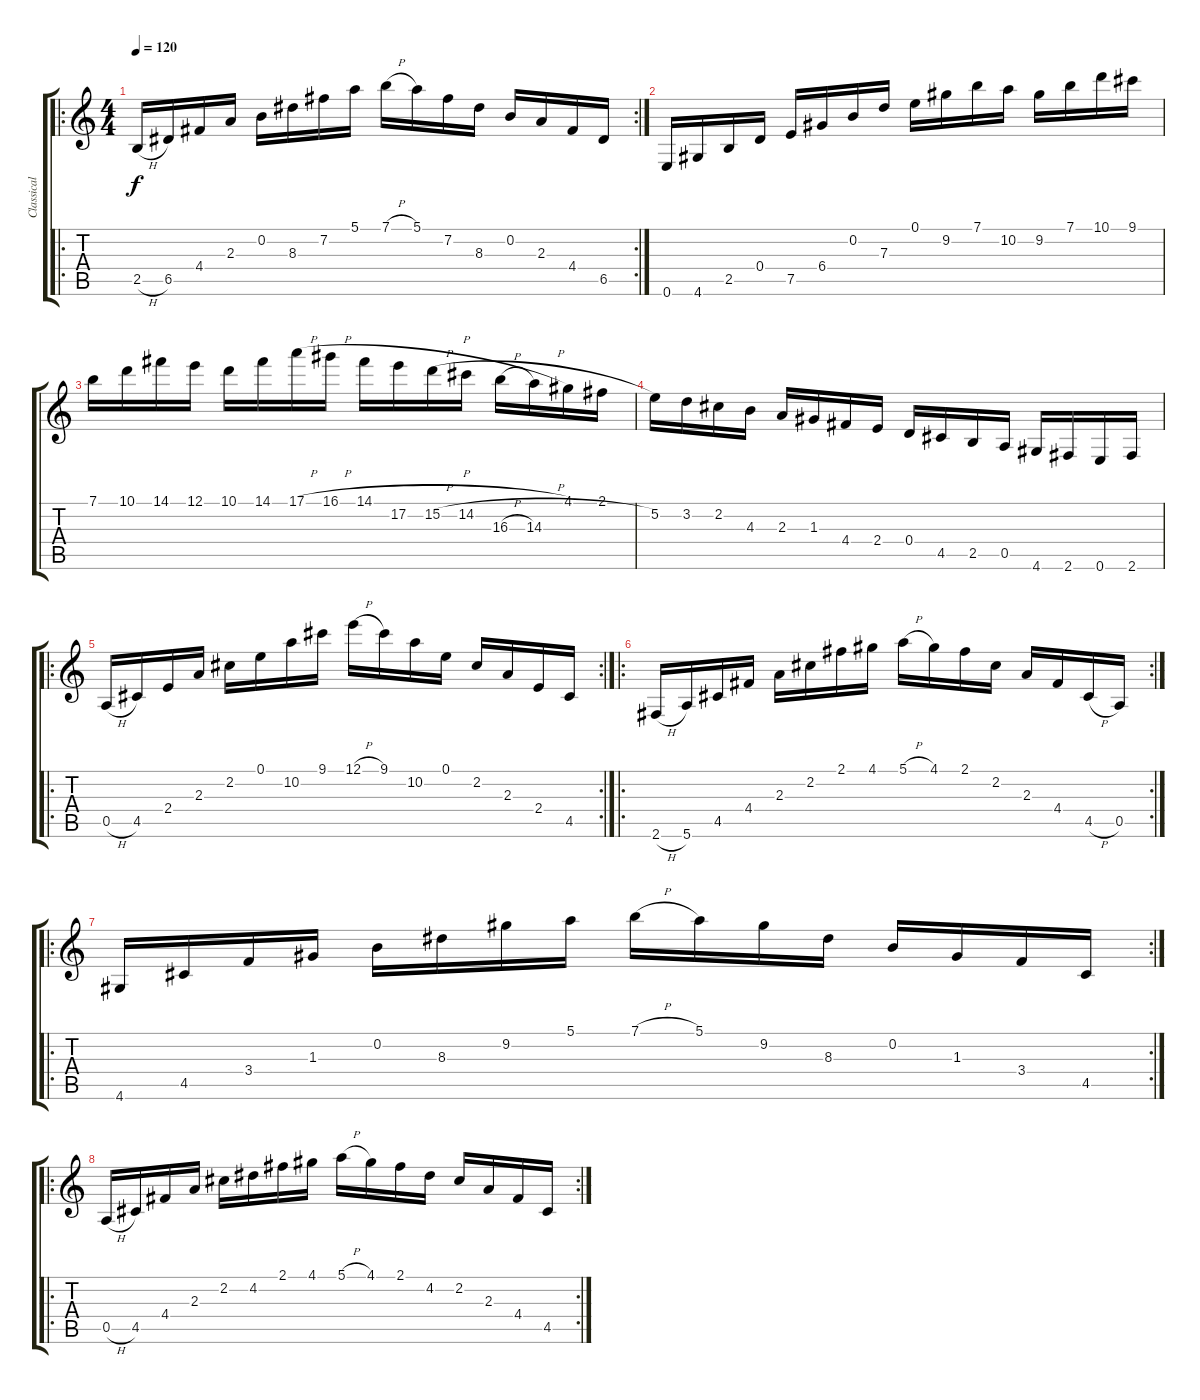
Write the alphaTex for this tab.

\track ("Classical Guitar" "Classical ") {instrument acousticguitarnylon}
\staff {score tabs}
\tuning (E4 B3 G3 D3 A2 E2) {hide}
\ro
\rc 2
\ts (4 4)
\tempo 120
\clef g2
\ks c
2.5{h}.16{dy f} 6.5.16 4.4.16 2.3.16 0.2.16 8.3.16 7.2.16 5.1.16 7.1{h}.16 5.1.16 7.2.16 8.3.16 0.2.16 2.3.16 4.4.16 6.5.16 |
0.6.16 4.6.16 2.5.16 0.4.16 7.5.16 6.4.16 0.2.16 7.3.16 0.1.16 9.2.16 7.1.16 10.2.16 9.2.16 7.1.16 10.1.16 9.1.16 |
7.1.16 10.1.16 14.1.16 12.1.16 10.1.16 14.1.16 17.1{h}.16 16.1{h}.16 14.1{h}.16 17.2.16 15.2{h}.16 14.2{h}.16 16.3{h}.16 14.3.16 4.1.16 2.1.16 |
5.2.16 3.2.16 2.2.16 4.3.16 2.3.16 1.3.16 4.4.16 2.4.16 0.4.16 4.5.16 2.5.16 0.5.16 4.6.16 2.6.16 0.6.16 2.6.16 |
\ro
\rc 2
0.5{h}.16 4.5.16 2.4.16 2.3.16 2.2.16 0.1.16 10.2.16 9.1.16 12.1{h}.16 9.1.16 10.2.16 0.1.16 2.2.16 2.3.16 2.4.16 4.5.16 |
\ro
\rc 2
2.6{h}.16 5.6.16 4.5.16 4.4.16 2.3.16 2.2.16 2.1.16 4.1.16 5.1{h}.16 4.1.16 2.1.16 2.2.16 2.3.16 4.4.16 4.5{h}.16 0.5.16 |
\ro
\rc 2
4.6.16 4.5.16 3.4.16 1.3.16 0.2.16 8.3.16 9.2.16 5.1.16 7.1{h}.16 5.1.16 9.2.16 8.3.16 0.2.16 1.3.16 3.4.16 4.5.16 |
\ro
\rc 2
0.5{h}.16 4.5.16 4.4.16 2.3.16 2.2.16 4.2.16 2.1.16 4.1.16 5.1{h}.16 4.1.16 2.1.16 4.2.16 2.2.16 2.3.16 4.4.16 4.5.16
